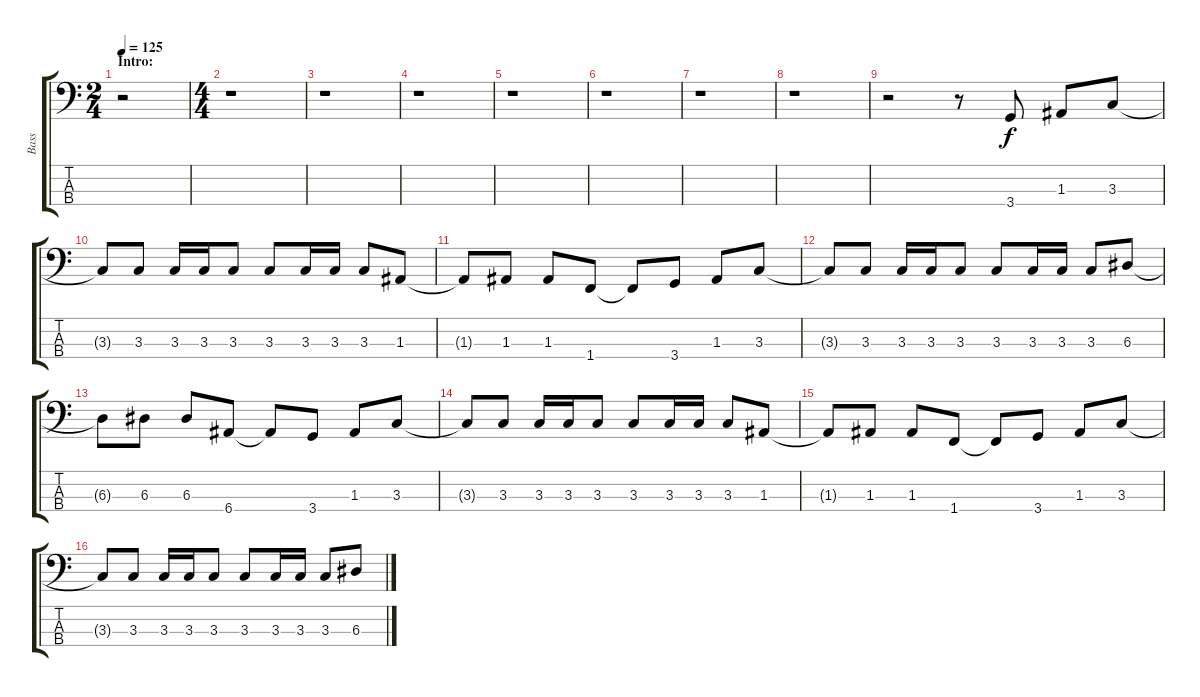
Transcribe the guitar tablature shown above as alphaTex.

\track ("Bass" "Bass") {instrument electricbasspick}
\staff {score tabs}
\tuning (G2 D2 A1 E1) {hide}
\ts (2 4)
\section ("" "Intro:")
\tempo 125
\clef f4
\ks c
r.2{dy f instrument electricbasspick} |
\ts (4 4)
r.1 |
r.1 |
r.1 |
r.1 |
r.1 |
r.1 |
r.1 |
r.2 r.8 3.4.8 1.3.8 3.3.8 |
3.3{t}.8 3.3.8 3.3.16 3.3.16 3.3.8 3.3.8 3.3.16 3.3.16 3.3.8 1.3.8 |
1.3{t}.8 1.3.8 1.3.8 1.4.8 1.4{t}.8 3.4.8 1.3.8 3.3.8 |
3.3{t}.8 3.3.8 3.3.16 3.3.16 3.3.8 3.3.8 3.3.16 3.3.16 3.3.8 6.3.8 |
6.3{t}.8 6.3.8 6.3.8 6.4.8 6.4{t}.8 3.4.8 1.3.8 3.3.8 |
3.3{t}.8 3.3.8 3.3.16 3.3.16 3.3.8 3.3.8 3.3.16 3.3.16 3.3.8 1.3.8 |
1.3{t}.8 1.3.8 1.3.8 1.4.8 1.4{t}.8 3.4.8 1.3.8 3.3.8 |
3.3{t}.8 3.3.8 3.3.16 3.3.16 3.3.8 3.3.8 3.3.16 3.3.16 3.3.8 6.3.8
